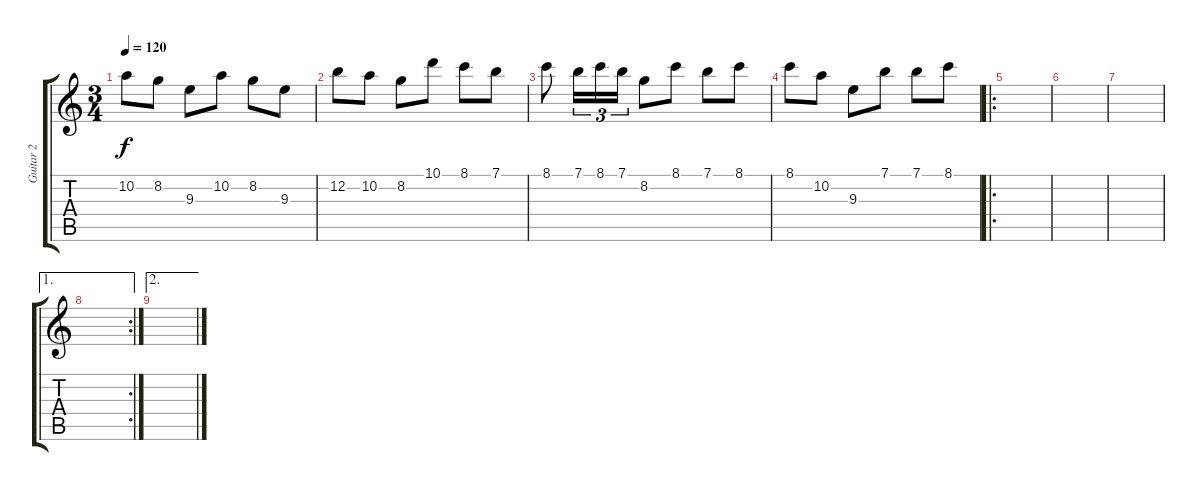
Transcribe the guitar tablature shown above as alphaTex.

\track ("Guitar 2" "Guitar 2") {instrument acousticguitarnylon}
\staff {score tabs}
\tuning (E4 B3 G3 D3 A2 E2) {hide}
\ts (3 4)
\tempo 120
\clef g2
\ks c
10.2.8{dy f} 8.2.8 9.3.8 10.2.8 8.2.8 9.3.8 |
12.2.8 10.2.8 8.2.8 10.1.8 8.1.8 7.1.8 |
8.1.8 7.1.16{tu (3 2)} 8.1.16{tu (3 2)} 7.1.16{tu (3 2)} 8.2.8 8.1.8 7.1.8 8.1.8 |
8.1.8 10.2.8 9.3.8 7.1.8 7.1.8 8.1.8 |
\ro
|
|
|
\ae 1
\rc 2
|
\ae 2
